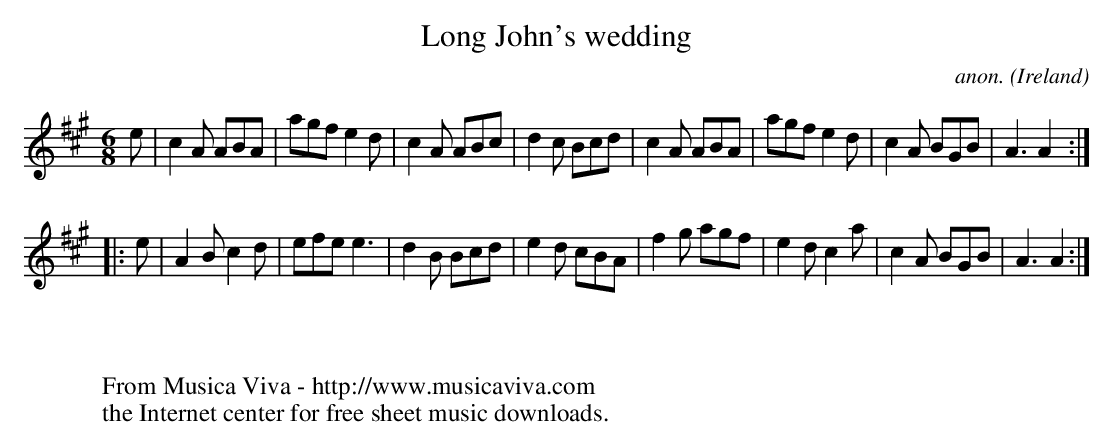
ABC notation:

X:1
T:Long John's wedding
C:anon.
O:Ireland
M:6/8
L:1/8
K:A
e|c2A ABA|agf e2d|c2A ABc|d2c Bcd|c2A ABA|agf e2d|c2A BGB|A3 A2:|
|:e|A2Bc2d|efe e3|d2B Bcd|e2d cBA|f2g agf|e2d c2a|c2A BGB|A3 A2:|
W:
W:
W: From Musica Viva - http://www.musicaviva.com
W: the Internet center for free sheet music downloads.
